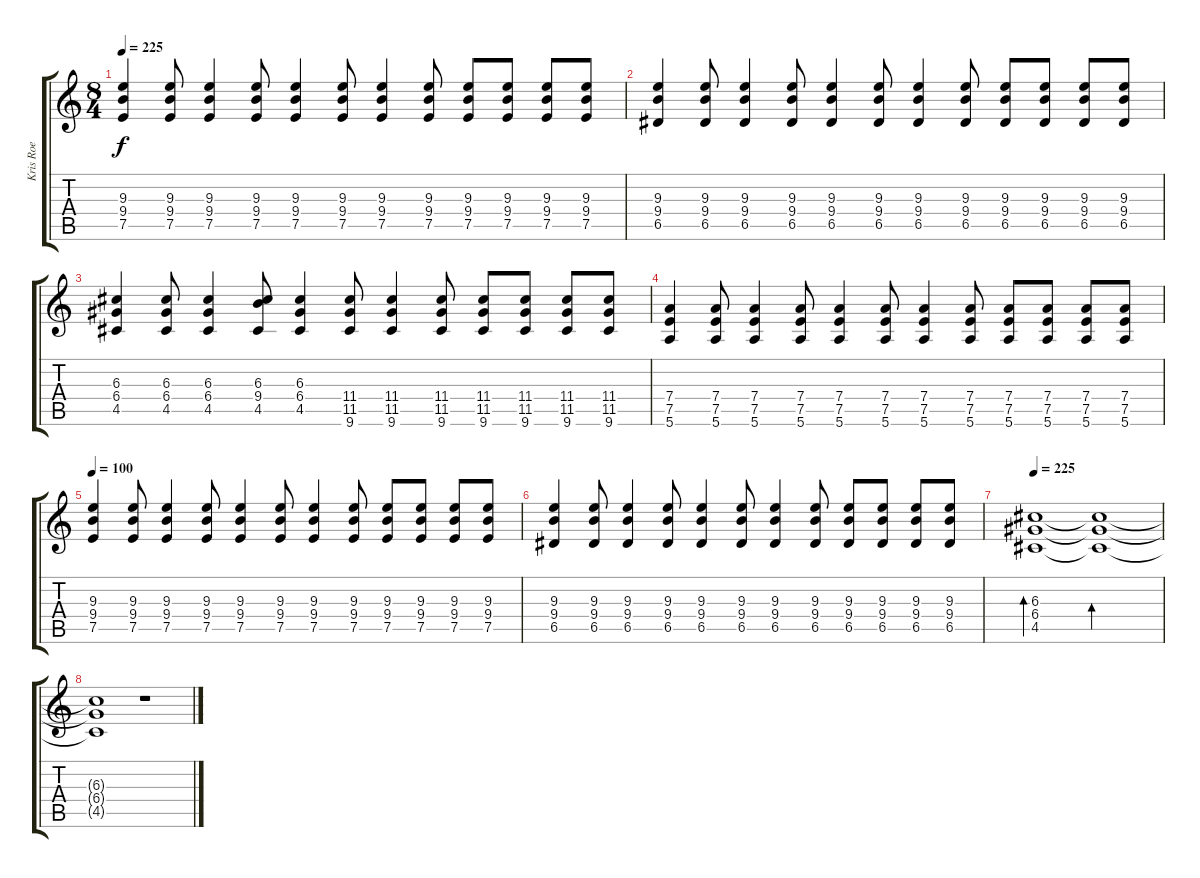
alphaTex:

\track ("Kris Roe" "Kris Roe") {instrument distortionguitar}
\staff {score tabs}
\tuning (E4 B3 G3 D3 A2 E2) {hide}
\ts (8 4)
\tempo 225
\clef g2
\ks c
(9.3 9.4 7.5).4{dy f} (9.3 9.4 7.5).8 (9.3 9.4 7.5).4 (9.3 9.4 7.5).8 (9.3 9.4 7.5).4 (9.3 9.4 7.5).8 (9.3 9.4 7.5).4 (9.3 9.4 7.5).8 (9.3 9.4 7.5).8 (9.3 9.4 7.5).8 (9.3 9.4 7.5).8 (9.3 9.4 7.5).8 |
(9.3 9.4 6.5).4 (9.3 9.4 6.5).8 (9.3 9.4 6.5).4 (9.3 9.4 6.5).8 (9.3 9.4 6.5).4 (9.3 9.4 6.5).8 (9.3 9.4 6.5).4 (9.3 9.4 6.5).8 (9.3 9.4 6.5).8 (9.3 9.4 6.5).8 (9.3 9.4 6.5).8 (9.3 9.4 6.5).8 |
(6.3 6.4 4.5).4 (6.3 6.4 4.5).8 (6.3 6.4 4.5).4 (6.3 9.4 4.5).8 (6.3 6.4 4.5).4 (11.4 11.5 9.6).8 (11.4 11.5 9.6).4 (11.4 11.5 9.6).8 (11.4 11.5 9.6).8 (11.4 11.5 9.6).8 (11.4 11.5 9.6).8 (11.4 11.5 9.6).8 |
(7.4 7.5 5.6).4 (7.4 7.5 5.6).8 (7.4 7.5 5.6).4 (7.4 7.5 5.6).8 (7.4 7.5 5.6).4 (7.4 7.5 5.6).8 (7.4 7.5 5.6).4 (7.4 7.5 5.6).8 (7.4 7.5 5.6).8 (7.4 7.5 5.6).8 (7.4 7.5 5.6).8 (7.4 7.5 5.6).8 |
\tempo 100
(9.3 9.4 7.5).4 (9.3 9.4 7.5).8 (9.3 9.4 7.5).4 (9.3 9.4 7.5).8 (9.3 9.4 7.5).4 (9.3 9.4 7.5).8 (9.3 9.4 7.5).4 (9.3 9.4 7.5).8 (9.3 9.4 7.5).8 (9.3 9.4 7.5).8 (9.3 9.4 7.5).8 (9.3 9.4 7.5).8 |
(9.3 9.4 6.5).4 (9.3 9.4 6.5).8 (9.3 9.4 6.5).4 (9.3 9.4 6.5).8 (9.3 9.4 6.5).4 (9.3 9.4 6.5).8 (9.3 9.4 6.5).4 (9.3 9.4 6.5).8 (9.3 9.4 6.5).8 (9.3 9.4 6.5).8 (9.3 9.4 6.5).8 (9.3 9.4 6.5).8 |
\tempo 225
(6.3 6.4 4.5).1{bd 120} (6.3{t} 6.4{t} 4.5{t}).1{bd 120} |
(6.3{t} 6.4{t} 4.5{t}).1 r.1
